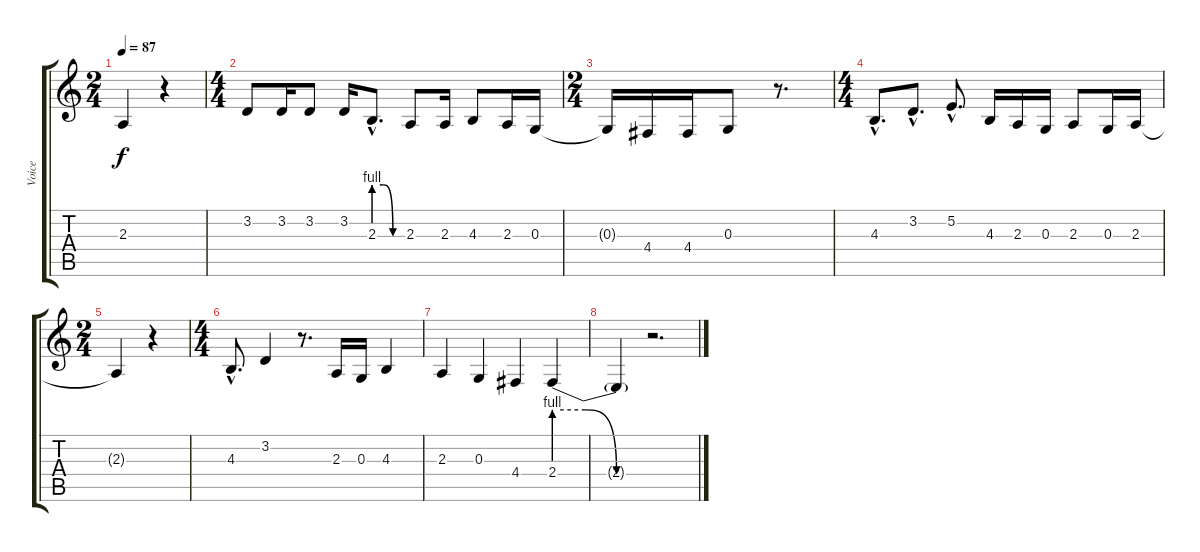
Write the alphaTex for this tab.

\track ("Voice" "Voice") {instrument lead2sawtooth}
\staff {score tabs}
\tuning (E4 B3 G3 D3 A2 D2) {hide}
\ts (2 4)
\tempo 87
\clef g2
\ks c
2.3{t}.4{dy f} r.4 |
\ts (4 4)
3.2.8 3.2.16 3.2.8 3.2.16 2.3{be (custom 0 4 20 4 40 0 60 0) hac}.8{d} 2.3.8 2.3.16 4.3.8 2.3.16 0.3.16 |
\ts (2 4)
0.3{t}.16 4.4.16 4.4.16 0.3.8 r.8{d} |
\ts (4 4)
4.3{hac}.8{d} 3.2{hac}.8{d} 5.2{hac}.8{d} 4.3.16 2.3.16 0.3.16 2.3.8 0.3.16 2.3.16 |
\ts (2 4)
2.3{t}.4 r.4 |
\ts (4 4)
4.3{hac}.8{d} 3.2.4 r.8{d} 2.3.16 0.3.16 4.3.4 |
2.3.4 0.3.4 4.4.4 2.4{be (custom 0 4 20 4 40 0 60 0)}.4 |
2.4{t}.4 r.2{d}
